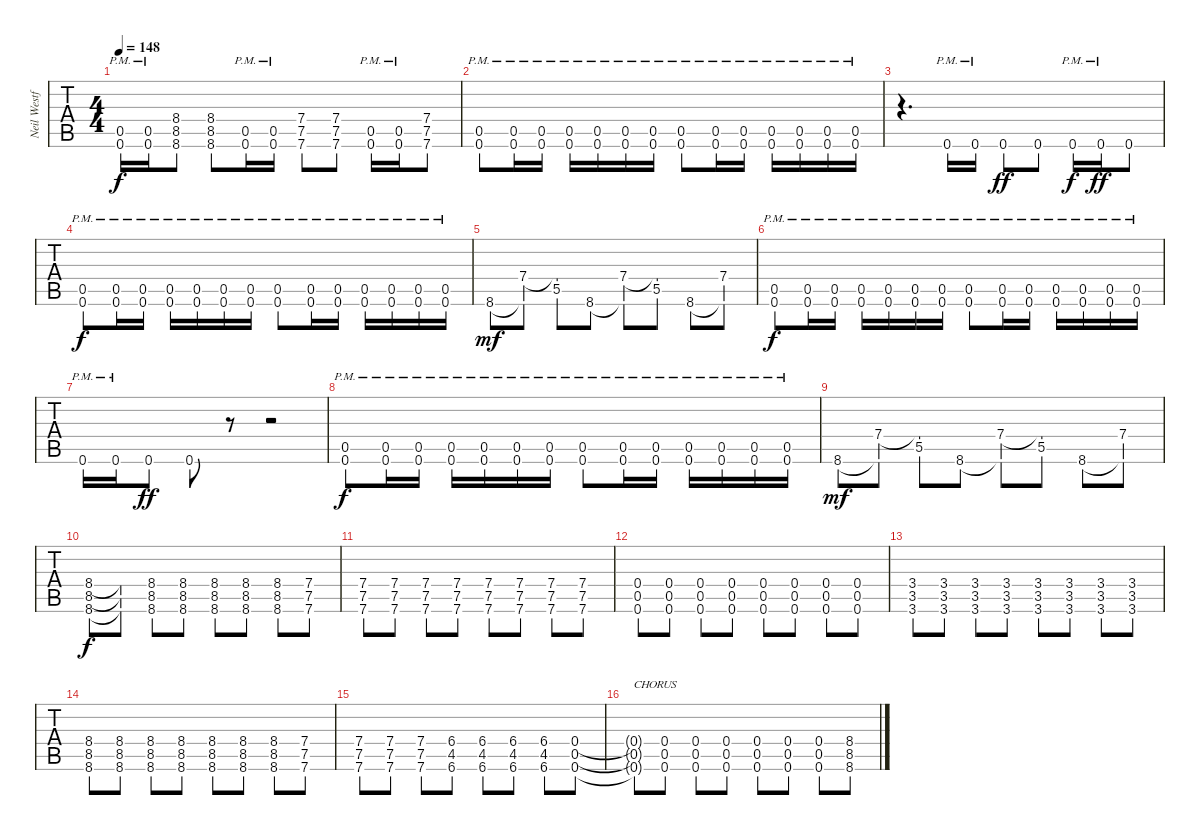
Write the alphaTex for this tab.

\track ("Neil Westfall" "Neil Westf") {instrument distortionguitar}
\staff {tabs}
\tuning (Db4 Ab3 E3 B2 Gb2 B1) {hide}
\ts (4 4)
\tempo 148
\clef g2
\ks c
(0.5{pm} 0.6{pm}).16{dy f} (0.5{pm} 0.6{pm}).16 (8.4 8.5 8.6).8 (8.4 8.5 8.6).8 (0.5{pm} 0.6{pm}).16 (0.5{pm} 0.6{pm}).16 (7.4 7.5 7.6).8 (7.4 7.5 7.6).8 (0.5{pm} 0.6{pm}).16 (0.5{pm} 0.6{pm}).16 (7.4 7.5 7.6).8 |
(0.5{pm} 0.6{pm}).8 (0.5{pm} 0.6{pm}).16 (0.5{pm} 0.6{pm}).16 (0.5{pm} 0.6{pm}).16 (0.5{pm} 0.6{pm}).16 (0.5{pm} 0.6{pm}).16 (0.5{pm} 0.6{pm}).16 (0.5{pm} 0.6{pm}).8 (0.5{pm} 0.6{pm}).16 (0.5{pm} 0.6{pm}).16 (0.5{pm} 0.6{pm}).16 (0.5{pm} 0.6{pm}).16 (0.5{pm} 0.6{pm}).16 (0.5{pm} 0.6{pm}).16 |
r.4{d} 0.6{pm}.16 0.6{pm}.16 0.6.8{dy ff} 0.6.8 0.6{pm}.16{dy f} 0.6{pm}.16{dy ff} 0.6.8 |
(0.5{pm} 0.6{pm}).8{dy f} (0.5{pm} 0.6{pm}).16 (0.5{pm} 0.6{pm}).16 (0.5{pm} 0.6{pm}).16 (0.5{pm} 0.6{pm}).16 (0.5{pm} 0.6{pm}).16 (0.5{pm} 0.6{pm}).16 (0.5{pm} 0.6{pm}).8 (0.5{pm} 0.6{pm}).16 (0.5{pm} 0.6{pm}).16 (0.5{pm} 0.6{pm}).16 (0.5{pm} 0.6{pm}).16 (0.5{pm} 0.6{pm}).16 (0.5{pm} 0.6{pm}).16 |
8.6.8{dy mf} (7.4 8.6{t}).8 (7.4{t} 5.5).8 8.6.8 (7.4 8.6{t}).8 (7.4{t} 5.5).8 8.6.8 (7.4 8.6{t}).8 |
(0.5{pm} 0.6{pm}).8{dy f} (0.5{pm} 0.6{pm}).16 (0.5{pm} 0.6{pm}).16 (0.5{pm} 0.6{pm}).16 (0.5{pm} 0.6{pm}).16 (0.5{pm} 0.6{pm}).16 (0.5{pm} 0.6{pm}).16 (0.5{pm} 0.6{pm}).8 (0.5{pm} 0.6{pm}).16 (0.5{pm} 0.6{pm}).16 (0.5{pm} 0.6{pm}).16 (0.5{pm} 0.6{pm}).16 (0.5{pm} 0.6{pm}).16 (0.5{pm} 0.6{pm}).16 |
0.6{pm}.16 0.6{pm}.16 0.6.8{dy ff} 0.6.8 r.8 r.2 |
(0.5{pm} 0.6{pm}).8{dy f} (0.5{pm} 0.6{pm}).16 (0.5{pm} 0.6{pm}).16 (0.5{pm} 0.6{pm}).16 (0.5{pm} 0.6{pm}).16 (0.5{pm} 0.6{pm}).16 (0.5{pm} 0.6{pm}).16 (0.5{pm} 0.6{pm}).8 (0.5{pm} 0.6{pm}).16 (0.5{pm} 0.6{pm}).16 (0.5{pm} 0.6{pm}).16 (0.5{pm} 0.6{pm}).16 (0.5{pm} 0.6{pm}).16 (0.5{pm} 0.6{pm}).16 |
8.6.8{dy mf} (7.4 8.6{t}).8 (7.4{t} 5.5).8 8.6.8 (7.4 8.6{t}).8 (7.4{t} 5.5).8 8.6.8 (7.4 8.6{t}).8 |
(8.4 8.5 8.6).8{dy f} (8.4{t} 8.5{t} 8.6{t}).8 (8.4 8.5 8.6).8 (8.4 8.5 8.6).8 (8.4 8.5 8.6).8 (8.4 8.5 8.6).8 (8.4 8.5 8.6).8 (7.4 7.5 7.6).8 |
(7.4 7.5 7.6).8 (7.4 7.5 7.6).8 (7.4 7.5 7.6).8 (7.4 7.5 7.6).8 (7.4 7.5 7.6).8 (7.4 7.5 7.6).8 (7.4 7.5 7.6).8 (7.4 7.5 7.6).8 |
(0.4 0.5 0.6).8 (0.4 0.5 0.6).8 (0.4 0.5 0.6).8 (0.4 0.5 0.6).8 (0.4 0.5 0.6).8 (0.4 0.5 0.6).8 (0.4 0.5 0.6).8 (0.4 0.5 0.6).8 |
(3.4 3.5 3.6).8 (3.4 3.5 3.6).8 (3.4 3.5 3.6).8 (3.4 3.5 3.6).8 (3.4 3.5 3.6).8 (3.4 3.5 3.6).8 (3.4 3.5 3.6).8 (3.4 3.5 3.6).8 |
(8.4 8.5 8.6).8 (8.4 8.5 8.6).8 (8.4 8.5 8.6).8 (8.4 8.5 8.6).8 (8.4 8.5 8.6).8 (8.4 8.5 8.6).8 (8.4 8.5 8.6).8 (7.4 7.5 7.6).8 |
(7.4 7.5 7.6).8 (7.4 7.5 7.6).8 (7.4 7.5 7.6).8 (6.4 4.5 6.6).8 (6.4 4.5 6.6).8 (6.4 4.5 6.6).8 (6.4 4.5 6.6).8 (0.4 0.5 0.6).8 |
(0.4{t} 0.5{t} 0.6{t}).8{txt "CHORUS"} (0.4 0.5 0.6).8 (0.4 0.5 0.6).8 (0.4 0.5 0.6).8 (0.4 0.5 0.6).8 (0.4 0.5 0.6).8 (0.4 0.5 0.6).8 (8.4 8.5 8.6).8
